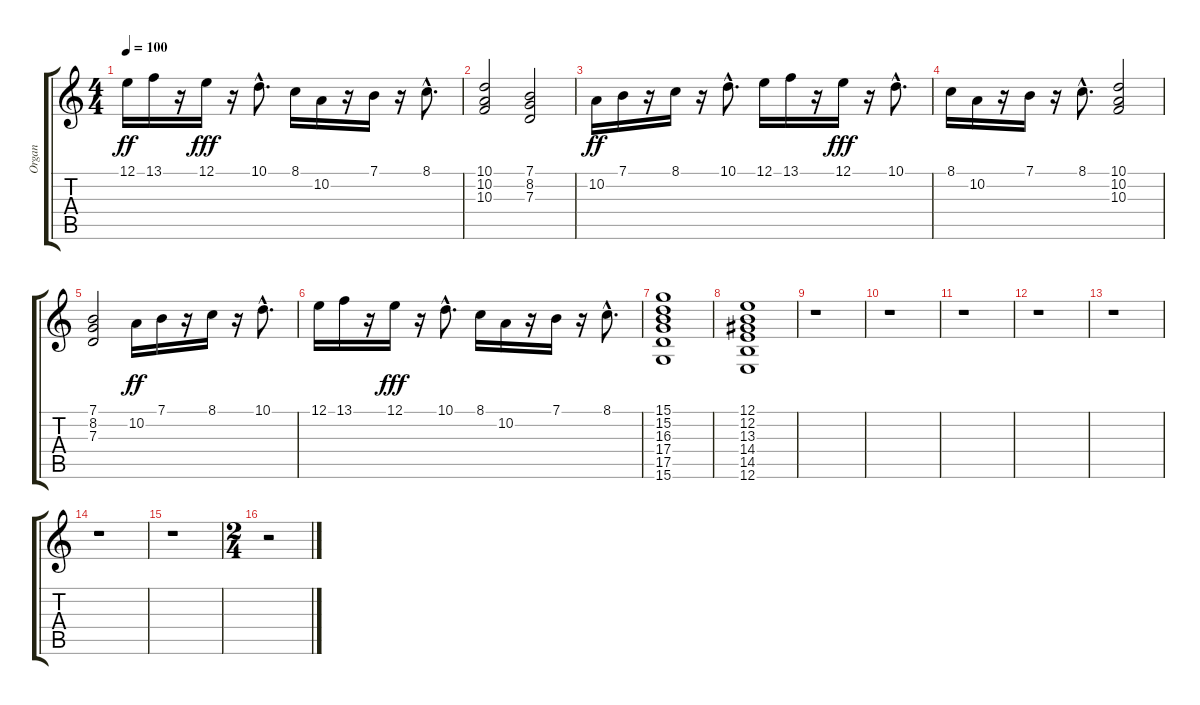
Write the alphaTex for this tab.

\track ("Organ" "Organ") {instrument stringensemble1}
\staff {score tabs}
\tuning (E4 B3 G3 D3 A2 E2) {hide}
\ts (4 4)
\tempo 100
\clef g2
\ks c
12.1.16{dy ff} 13.1.16 r.16 12.1.16{dy fff} r.16 10.1{hac}.8{d} 8.1.16 10.2.16 r.16 7.1.16 r.16 8.1{hac}.8{d} |
(10.1 10.2 10.3).2 (7.1 8.2 7.3).2 |
10.2.16{dy ff} 7.1.16 r.16 8.1.16 r.16 10.1{hac}.8{d} 12.1.16 13.1.16 r.16 12.1.16{dy fff} r.16 10.1{hac}.8{d} |
8.1.16 10.2.16 r.16 7.1.16 r.16 8.1{hac}.8{d} (10.1 10.2 10.3).2 |
(7.1 8.2 7.3).2 10.2.16{dy ff} 7.1.16 r.16 8.1.16 r.16 10.1{hac}.8{d} |
12.1.16 13.1.16 r.16 12.1.16{dy fff} r.16 10.1{hac}.8{d} 8.1.16 10.2.16 r.16 7.1.16 r.16 8.1{hac}.8{d} |
(15.1 15.2 16.3 17.4 17.5 15.6).1 |
(12.1 12.2 13.3 14.4 14.5 12.6).1 |
r.1 |
r.1 |
r.1 |
r.1 |
r.1 |
r.1 |
r.1 |
\ts (2 4)
r.2
